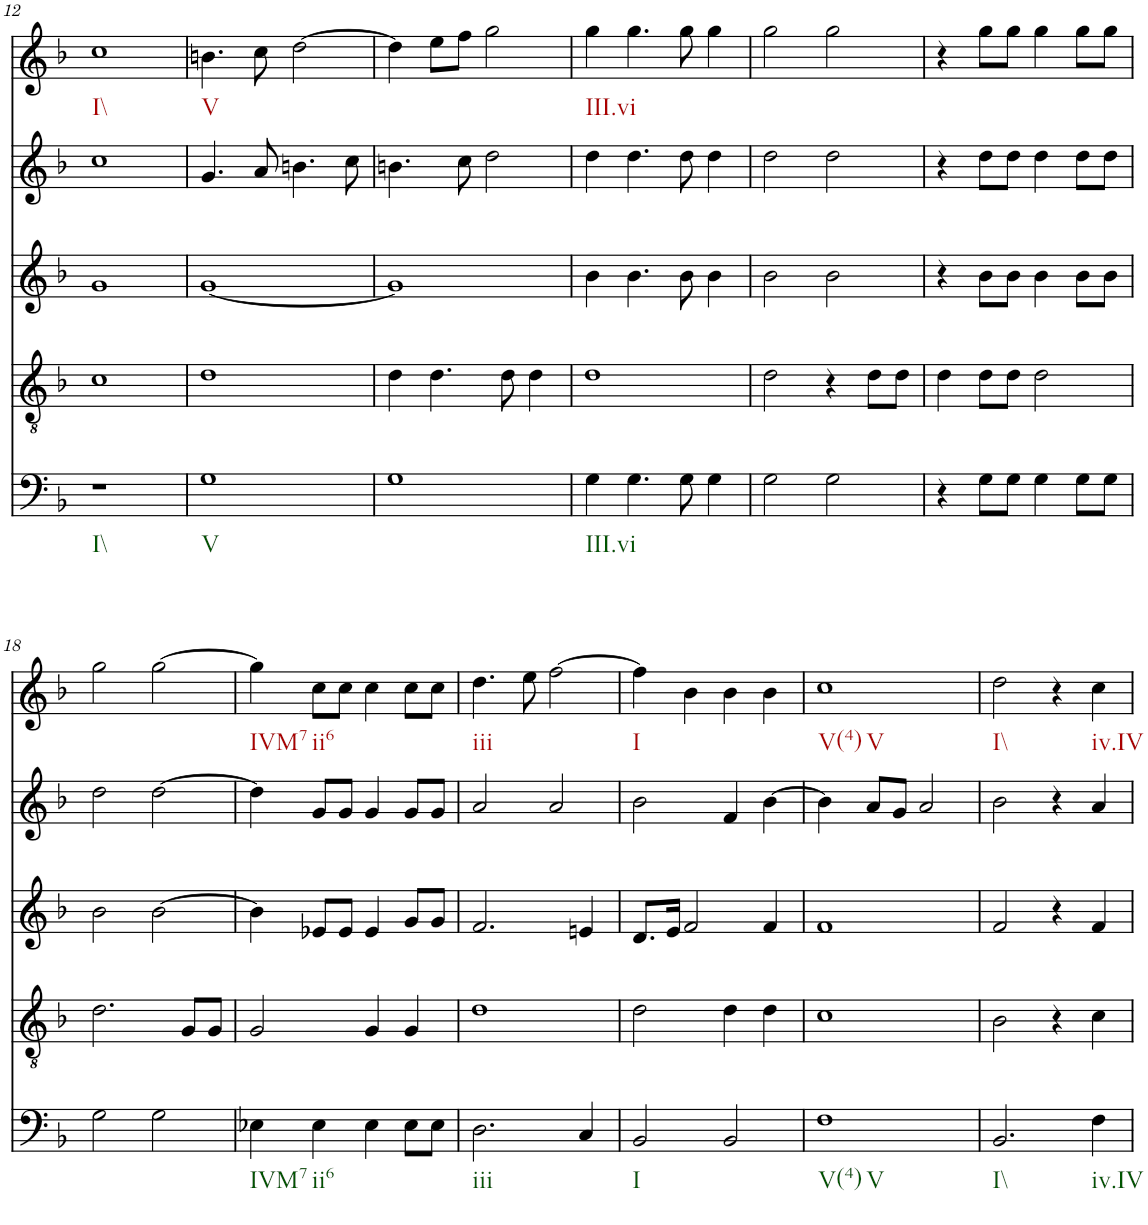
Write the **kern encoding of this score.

**kern	**kern	**kern	**kern	**kern
*part5	*part4	*part3	*part2	*part1
*staff5	*staff4	*staff3	*staff2	*staff1
*I"vox	*I"vox	*I"vox	*I"vox	*I"vox
!!LO:PB:g=z
*clefF4	*clefGv2	*clefG2	*clefG2	*clefG2
*k[b-]	*k[b-]	*k[b-]	*k[b-]	*k[b-]
*M4/4	*M4/4	*M4/4	*M4/4	*M4/4
=12	=12	=12	=12	=12
1r	1c	1g	1cc	1cc
=13	=13	=13	=13	=13
1G	1d	[1g	4.g/	4.bn\
.	.	.	8a/	8cc\
.	.	.	4.bn\	[2dd\
.	.	.	8cc\	.
=14	=14	=14	=14	=14
1G	4d\	1g]	4.bn\	4dd\]
.	4.d\	.	.	8ee\L
.	.	.	8cc\	8ff\J
.	.	.	2dd\	2gg\
.	8d\	.	.	.
.	4d\	.	.	.
=15	=15	=15	=15	=15
4G\	1d	4b-\	4dd\	4gg\
4.G\	.	4.b-\	4.dd\	4.gg\
8G\	.	8b-\	8dd\	8gg\
4G\	.	4b-\	4dd\	4gg\
=16	=16	=16	=16	=16
2G\	2d\	2b-\	2dd\	2gg\
2G\	4r	2b-\	2dd\	2gg\
.	8d\L	.	.	.
.	8d\J	.	.	.
=17	=17	=17	=17	=17
4r	4d\	4r	4r	4r
8G\L	8d\L	8b-\L	8dd\L	8gg\L
8G\J	8d\J	8b-\J	8dd\J	8gg\J
4G\	2d\	4b-\	4dd\	4gg\
8G\L	.	8b-\L	8dd\L	8gg\L
8G\J	.	8b-\J	8dd\J	8gg\J
!!LO:LB:g=z
=18	=18	=18	=18	=18
2G\	2.d\	2b-\	2dd\	2gg\
2G\	.	[2b-\	[2dd\	[2gg\
.	8G/L	.	.	.
.	8G/J	.	.	.
=19	=19	=19	=19	=19
4E-X\	2G/	4b-\]	4dd\]	4gg\]
4E-\	.	8e-X/L	8g/L	8cc\L
.	.	8e-/J	8g/J	8cc\J
4E-\	4G/	4e-/	4g/	4cc\
8E-\L	4G/	8g/L	8g/L	8cc\L
8E-\J	.	8g/J	8g/J	8cc\J
=20	=20	=20	=20	=20
2.D\	1d	2.f/	2a/	4.dd\
.	.	.	.	8ee\
.	.	.	2a/	[2ff\
4C/	.	4en/	.	.
=21	=21	=21	=21	=21
2BB-/	2d\	8.d/L	2b-\	4ff\]
.	.	16e/Jk	.	.
.	.	2f/	.	4b-\
2BB-/	4d\	.	4f/	4b-\
.	4d\	4f/	[4b-\	4b-\
=22	=22	=22	=22	=22
1F	1c	1f	4b-\]	1cc
.	.	.	8a/L	.
.	.	.	8g/J	.
.	.	.	2a/	.
=23	=23	=23	=23	=23
2.BB-/	2B-\	2f/	2b-\	2dd\
.	4r	4r	4r	4r
4F\	4c\	4f/	4a/	4cc\
=	=	=	=	=
*-	*-	*-	*-	*-
